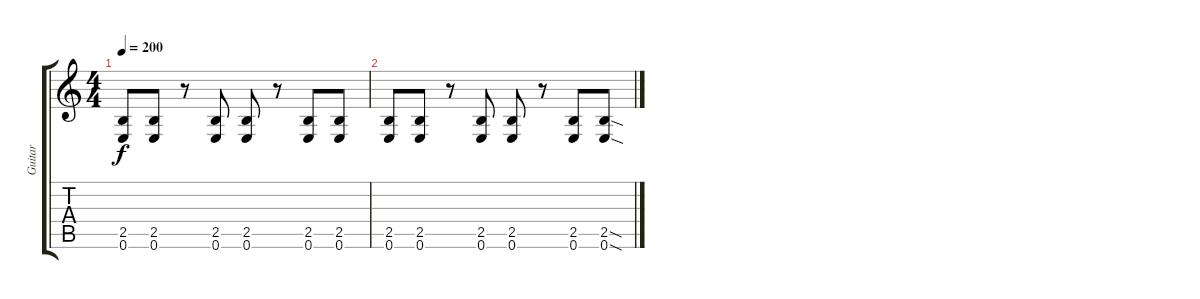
\track ("Guitar" "Guitar") {instrument overdrivenguitar}
\staff {score tabs}
\tuning (E4 B3 G3 D3 A2 E2) {hide}
\ts (4 4)
\tempo 200
\clef g2
\ks c
(2.5 0.6).8{dy f} (2.5 0.6).8 r.8 (2.5 0.6).8 (2.5 0.6).8 r.8 (2.5 0.6).8 (2.5 0.6).8 |
(2.5 0.6).8 (2.5 0.6).8 r.8 (2.5 0.6).8 (2.5 0.6).8 r.8 (2.5 0.6).8 (2.5{sod} 0.6{sod}).8
